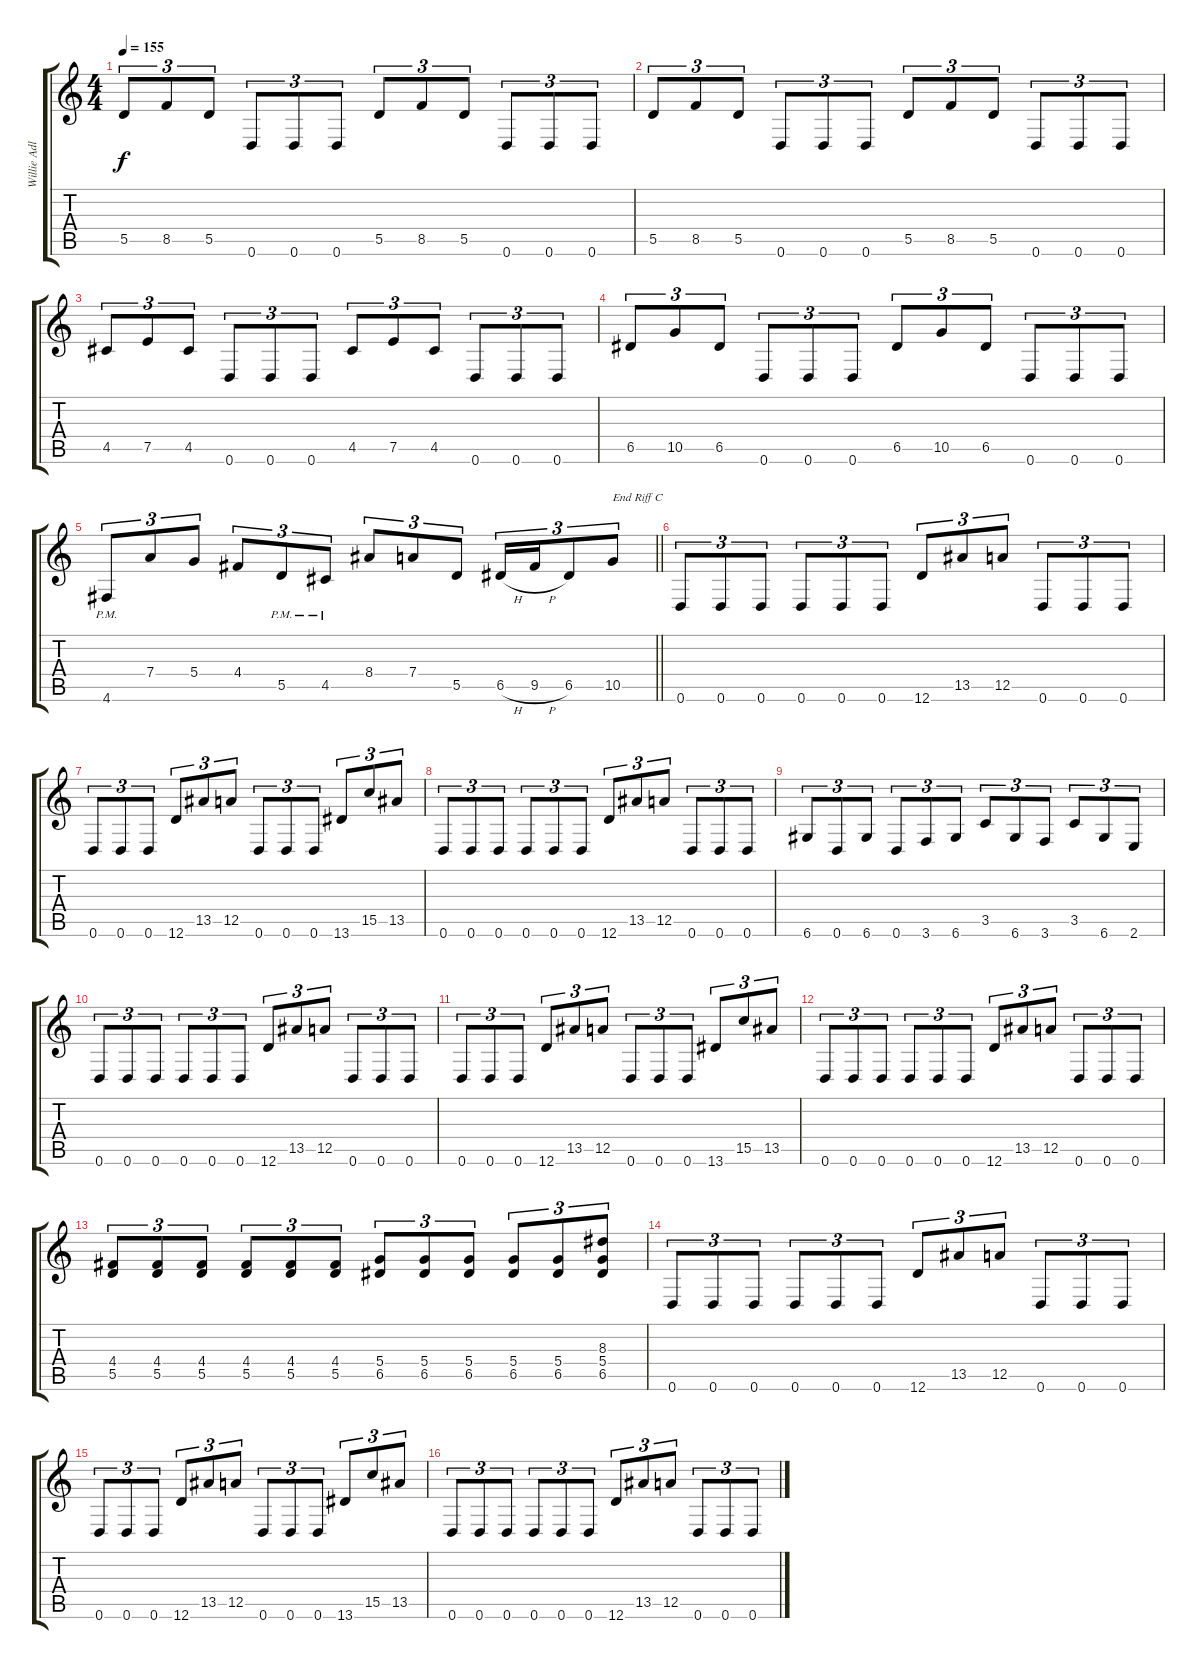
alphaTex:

\track ("Willie Adler" "Willie Adl") {instrument distortionguitar}
\staff {score tabs}
\tuning (E4 B3 G3 D3 A2 D2) {hide}
\ts (4 4)
\tempo 155
\clef g2
\ks c
5.5.8{tu (3 2) dy f} 8.5.8{tu (3 2)} 5.5.8{tu (3 2)} 0.6.8{tu (3 2)} 0.6.8{tu (3 2)} 0.6.8{tu (3 2)} 5.5.8{tu (3 2)} 8.5.8{tu (3 2)} 5.5.8{tu (3 2)} 0.6.8{tu (3 2)} 0.6.8{tu (3 2)} 0.6.8{tu (3 2)} |
5.5.8{tu (3 2)} 8.5.8{tu (3 2)} 5.5.8{tu (3 2)} 0.6.8{tu (3 2)} 0.6.8{tu (3 2)} 0.6.8{tu (3 2)} 5.5.8{tu (3 2)} 8.5.8{tu (3 2)} 5.5.8{tu (3 2)} 0.6.8{tu (3 2)} 0.6.8{tu (3 2)} 0.6.8{tu (3 2)} |
4.5.8{tu (3 2)} 7.5.8{tu (3 2)} 4.5.8{tu (3 2)} 0.6.8{tu (3 2)} 0.6.8{tu (3 2)} 0.6.8{tu (3 2)} 4.5.8{tu (3 2)} 7.5.8{tu (3 2)} 4.5.8{tu (3 2)} 0.6.8{tu (3 2)} 0.6.8{tu (3 2)} 0.6.8{tu (3 2)} |
6.5.8{tu (3 2)} 10.5.8{tu (3 2)} 6.5.8{tu (3 2)} 0.6.8{tu (3 2)} 0.6.8{tu (3 2)} 0.6.8{tu (3 2)} 6.5.8{tu (3 2)} 10.5.8{tu (3 2)} 6.5.8{tu (3 2)} 0.6.8{tu (3 2)} 0.6.8{tu (3 2)} 0.6.8{tu (3 2)} |
\barLineRight lightlight
4.6{pm}.8{tu (3 2)} 7.4.8{tu (3 2)} 5.4.8{tu (3 2)} 4.4.8{tu (3 2)} 5.5{pm}.8{tu (3 2)} 4.5{pm}.8{tu (3 2)} 8.4.8{tu (3 2)} 7.4.8{tu (3 2)} 5.5.8{tu (3 2)} 6.5{h}.16{tu (3 2)} 9.5{h}.16{tu (3 2)} 6.5.8{tu (3 2)} 10.5.8{tu (3 2) txt "End Riff C"} |
0.6.8{tu (3 2)} 0.6.8{tu (3 2)} 0.6.8{tu (3 2)} 0.6.8{tu (3 2)} 0.6.8{tu (3 2)} 0.6.8{tu (3 2)} 12.6.8{tu (3 2)} 13.5.8{tu (3 2)} 12.5.8{tu (3 2)} 0.6.8{tu (3 2)} 0.6.8{tu (3 2)} 0.6.8{tu (3 2)} |
0.6.8{tu (3 2)} 0.6.8{tu (3 2)} 0.6.8{tu (3 2)} 12.6.8{tu (3 2)} 13.5.8{tu (3 2)} 12.5.8{tu (3 2)} 0.6.8{tu (3 2)} 0.6.8{tu (3 2)} 0.6.8{tu (3 2)} 13.6.8{tu (3 2)} 15.5.8{tu (3 2)} 13.5.8{tu (3 2)} |
0.6.8{tu (3 2)} 0.6.8{tu (3 2)} 0.6.8{tu (3 2)} 0.6.8{tu (3 2)} 0.6.8{tu (3 2)} 0.6.8{tu (3 2)} 12.6.8{tu (3 2)} 13.5.8{tu (3 2)} 12.5.8{tu (3 2)} 0.6.8{tu (3 2)} 0.6.8{tu (3 2)} 0.6.8{tu (3 2)} |
6.6.8{tu (3 2)} 0.6.8{tu (3 2)} 6.6.8{tu (3 2)} 0.6.8{tu (3 2)} 3.6.8{tu (3 2)} 6.6.8{tu (3 2)} 3.5.8{tu (3 2)} 6.6.8{tu (3 2)} 3.6.8{tu (3 2)} 3.5.8{tu (3 2)} 6.6.8{tu (3 2)} 2.6.8{tu (3 2)} |
0.6.8{tu (3 2)} 0.6.8{tu (3 2)} 0.6.8{tu (3 2)} 0.6.8{tu (3 2)} 0.6.8{tu (3 2)} 0.6.8{tu (3 2)} 12.6.8{tu (3 2)} 13.5.8{tu (3 2)} 12.5.8{tu (3 2)} 0.6.8{tu (3 2)} 0.6.8{tu (3 2)} 0.6.8{tu (3 2)} |
0.6.8{tu (3 2)} 0.6.8{tu (3 2)} 0.6.8{tu (3 2)} 12.6.8{tu (3 2)} 13.5.8{tu (3 2)} 12.5.8{tu (3 2)} 0.6.8{tu (3 2)} 0.6.8{tu (3 2)} 0.6.8{tu (3 2)} 13.6.8{tu (3 2)} 15.5.8{tu (3 2)} 13.5.8{tu (3 2)} |
0.6.8{tu (3 2)} 0.6.8{tu (3 2)} 0.6.8{tu (3 2)} 0.6.8{tu (3 2)} 0.6.8{tu (3 2)} 0.6.8{tu (3 2)} 12.6.8{tu (3 2)} 13.5.8{tu (3 2)} 12.5.8{tu (3 2)} 0.6.8{tu (3 2)} 0.6.8{tu (3 2)} 0.6.8{tu (3 2)} |
(4.4 5.5).8{tu (3 2)} (4.4 5.5).8{tu (3 2)} (4.4 5.5).8{tu (3 2)} (4.4 5.5).8{tu (3 2)} (4.4 5.5).8{tu (3 2)} (4.4 5.5).8{tu (3 2)} (5.4 6.5).8{tu (3 2)} (5.4 6.5).8{tu (3 2)} (5.4 6.5).8{tu (3 2)} (5.4 6.5).8{tu (3 2)} (5.4 6.5).8{tu (3 2)} (8.3 5.4 6.5).8{tu (3 2)} |
0.6.8{tu (3 2)} 0.6.8{tu (3 2)} 0.6.8{tu (3 2)} 0.6.8{tu (3 2)} 0.6.8{tu (3 2)} 0.6.8{tu (3 2)} 12.6.8{tu (3 2)} 13.5.8{tu (3 2)} 12.5.8{tu (3 2)} 0.6.8{tu (3 2)} 0.6.8{tu (3 2)} 0.6.8{tu (3 2)} |
0.6.8{tu (3 2)} 0.6.8{tu (3 2)} 0.6.8{tu (3 2)} 12.6.8{tu (3 2)} 13.5.8{tu (3 2)} 12.5.8{tu (3 2)} 0.6.8{tu (3 2)} 0.6.8{tu (3 2)} 0.6.8{tu (3 2)} 13.6.8{tu (3 2)} 15.5.8{tu (3 2)} 13.5.8{tu (3 2)} |
0.6.8{tu (3 2)} 0.6.8{tu (3 2)} 0.6.8{tu (3 2)} 0.6.8{tu (3 2)} 0.6.8{tu (3 2)} 0.6.8{tu (3 2)} 12.6.8{tu (3 2)} 13.5.8{tu (3 2)} 12.5.8{tu (3 2)} 0.6.8{tu (3 2)} 0.6.8{tu (3 2)} 0.6.8{tu (3 2)}
